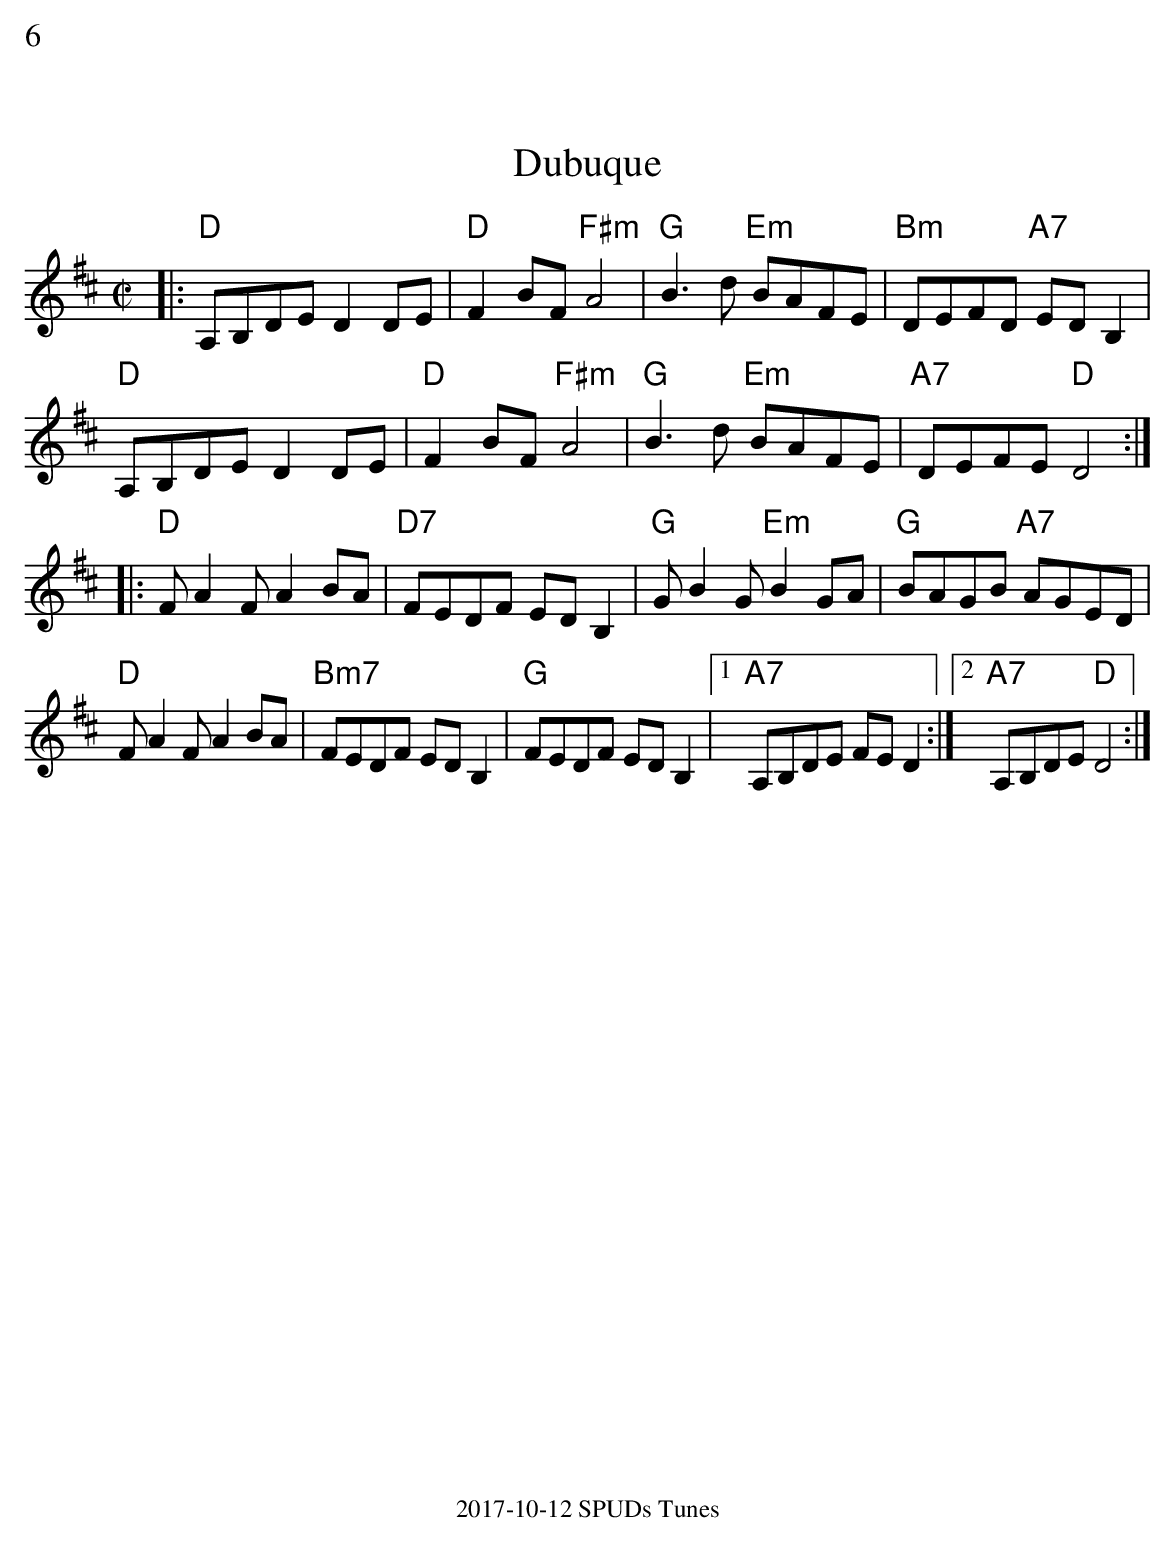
X:1
%%text 6
T:Dubuque
M:C|
L:1/8
K:D
|:\
"D"A,B,DE D2DE|"D"F2BF "F#m"A4|"G"B2>d2 "Em"BAFE|"Bm"DEFD "A7"EDB,2|
"D"A,B,DE D2DE|"D"F2BF "F#m"A4|"G"B2>d2 "Em"BAFE|"A7"DEFE "D"D4:|
|:\
"D"FA2F A2BA|"D7"FEDF EDB,2|"G"GB2G "Em"B2GA|"G"BAGB "A7"AGED|
"D"FA2F A2BA|"Bm7"FEDF EDB,2|"G" FEDF EDB,2|1"A7"A,B,DE FED2:|2"A7"A,B,DE "D"D4:|
